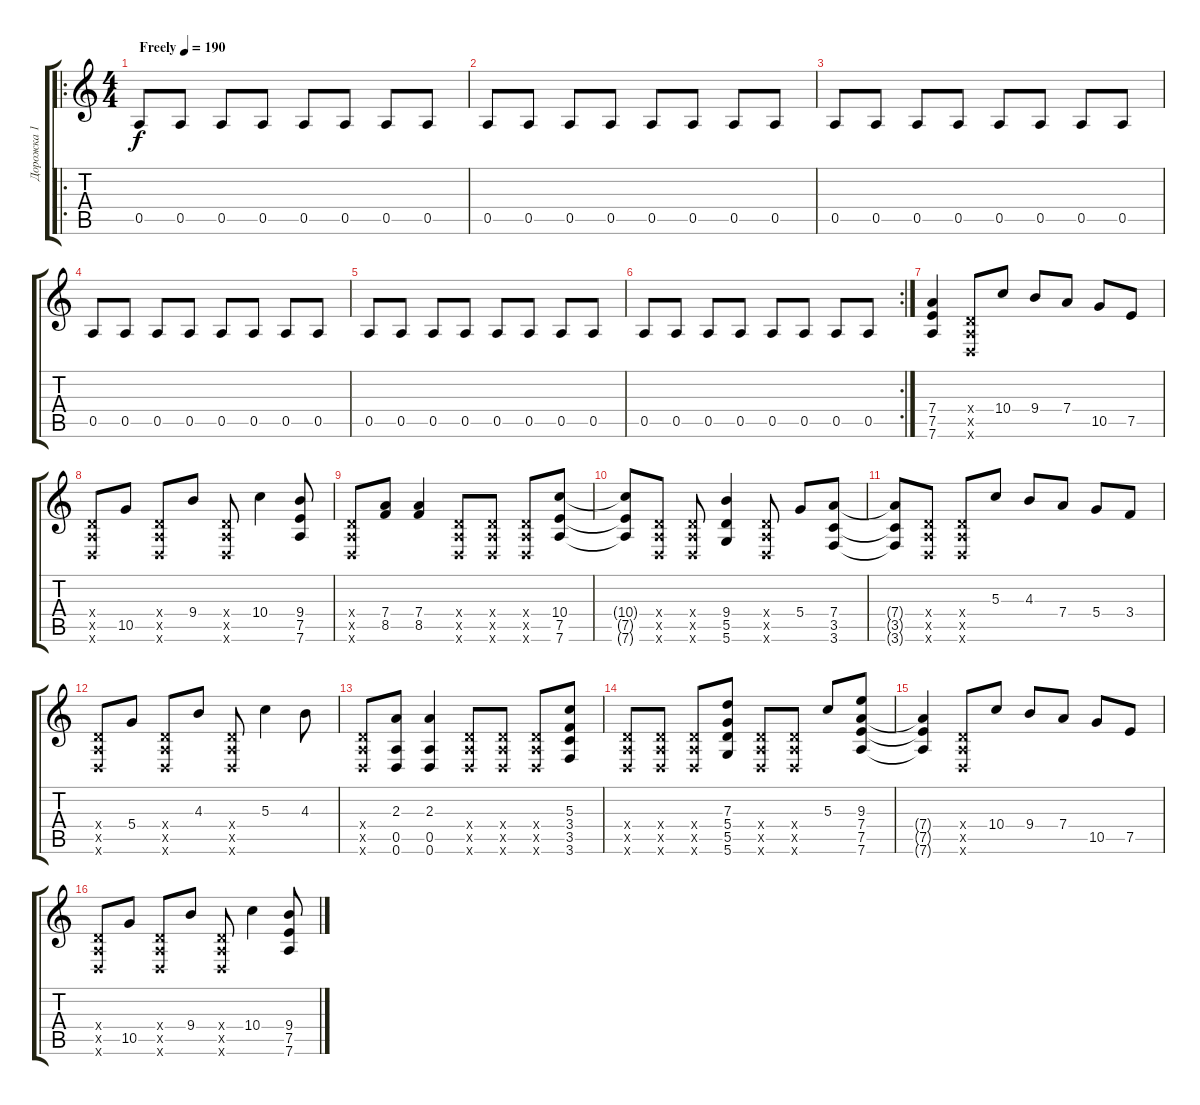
\track ("Дорожка 1" "Дорожка 1") {instrument distortionguitar}
\staff {score tabs}
\tuning (E4 B3 G3 D3 A2 D2) {hide}
\ro
\ts (4 4)
\tempo (190 "Freely")
\clef g2
\ks c
0.5.8{dy f instrument distortionguitar} 0.5.8 0.5.8 0.5.8 0.5.8 0.5.8 0.5.8 0.5.8 |
0.5.8 0.5.8 0.5.8 0.5.8 0.5.8 0.5.8 0.5.8 0.5.8 |
0.5.8 0.5.8 0.5.8 0.5.8 0.5.8 0.5.8 0.5.8 0.5.8 |
0.5.8 0.5.8 0.5.8 0.5.8 0.5.8 0.5.8 0.5.8 0.5.8 |
0.5.8 0.5.8 0.5.8 0.5.8 0.5.8 0.5.8 0.5.8 0.5.8 |
\rc 2
0.5.8 0.5.8 0.5.8 0.5.8 0.5.8 0.5.8 0.5.8 0.5.8 |
(7.4 7.5 7.6).4 (0.4{x} 0.5{x} 0.6{x}).8 10.4.8 9.4.8 7.4.8 10.5.8 7.5.8 |
(0.4{x} 0.5{x} 0.6{x}).8 10.5.8 (0.4{x} 0.5{x} 0.6{x}).8 9.4.8 (0.4{x} 0.5{x} 0.6{x}).8 10.4.4 (9.4 7.5 7.6).8 |
(0.4{x} 0.5{x} 0.6{x}).8 (7.4 8.5).8 (7.4 8.5).4 (0.4{x} 0.5{x} 0.6{x}).8 (0.4{x} 0.5{x} 0.6{x}).8 (0.4{x} 0.5{x} 0.6{x}).8 (10.4 7.5 7.6).8 |
(10.4{t} 7.5{t} 7.6{t}).8 (0.4{x} 0.5{x} 0.6{x}).8 (0.4{x} 0.5{x} 0.6{x}).8 (9.4 5.5 5.6).4 (0.4{x} 0.5{x} 0.6{x}).8 5.4.8 (7.4 3.5 3.6).8 |
(7.4{t} 3.5{t} 3.6{t}).8 (0.4{x} 0.5{x} 0.6{x}).8 (0.4{x} 0.5{x} 0.6{x}).8 5.3.8 4.3.8 7.4.8 5.4.8 3.4.8 |
(0.4{x} 0.5{x} 0.6{x}).8 5.4.8 (0.4{x} 0.5{x} 0.6{x}).8 4.3.8 (0.4{x} 0.5{x} 0.6{x}).8 5.3.4 4.3.8 |
(0.4{x} 0.5{x} 0.6{x}).8 (2.3 0.5 0.6).8 (2.3 0.5 0.6).4 (0.4{x} 0.5{x} 0.6{x}).8 (0.4{x} 0.5{x} 0.6{x}).8 (0.4{x} 0.5{x} 0.6{x}).8 (5.3 3.4 3.5 3.6).8 |
(0.4{x} 0.5{x} 0.6{x}).8 (0.4{x} 0.5{x} 0.6{x}).8 (0.4{x} 0.5{x} 0.6{x}).8 (7.3 5.4 5.5 5.6).8 (0.4{x} 0.5{x} 0.6{x}).8 (0.4{x} 0.5{x} 0.6{x}).8 5.3.8 (9.3 7.4 7.5 7.6).8 |
(7.4{t} 7.5{t} 7.6{t}).4 (0.4{x} 0.5{x} 0.6{x}).8 10.4.8 9.4.8 7.4.8 10.5.8 7.5.8 |
(0.4{x} 0.5{x} 0.6{x}).8 10.5.8 (0.4{x} 0.5{x} 0.6{x}).8 9.4.8 (0.4{x} 0.5{x} 0.6{x}).8 10.4.4 (9.4 7.5 7.6).8
